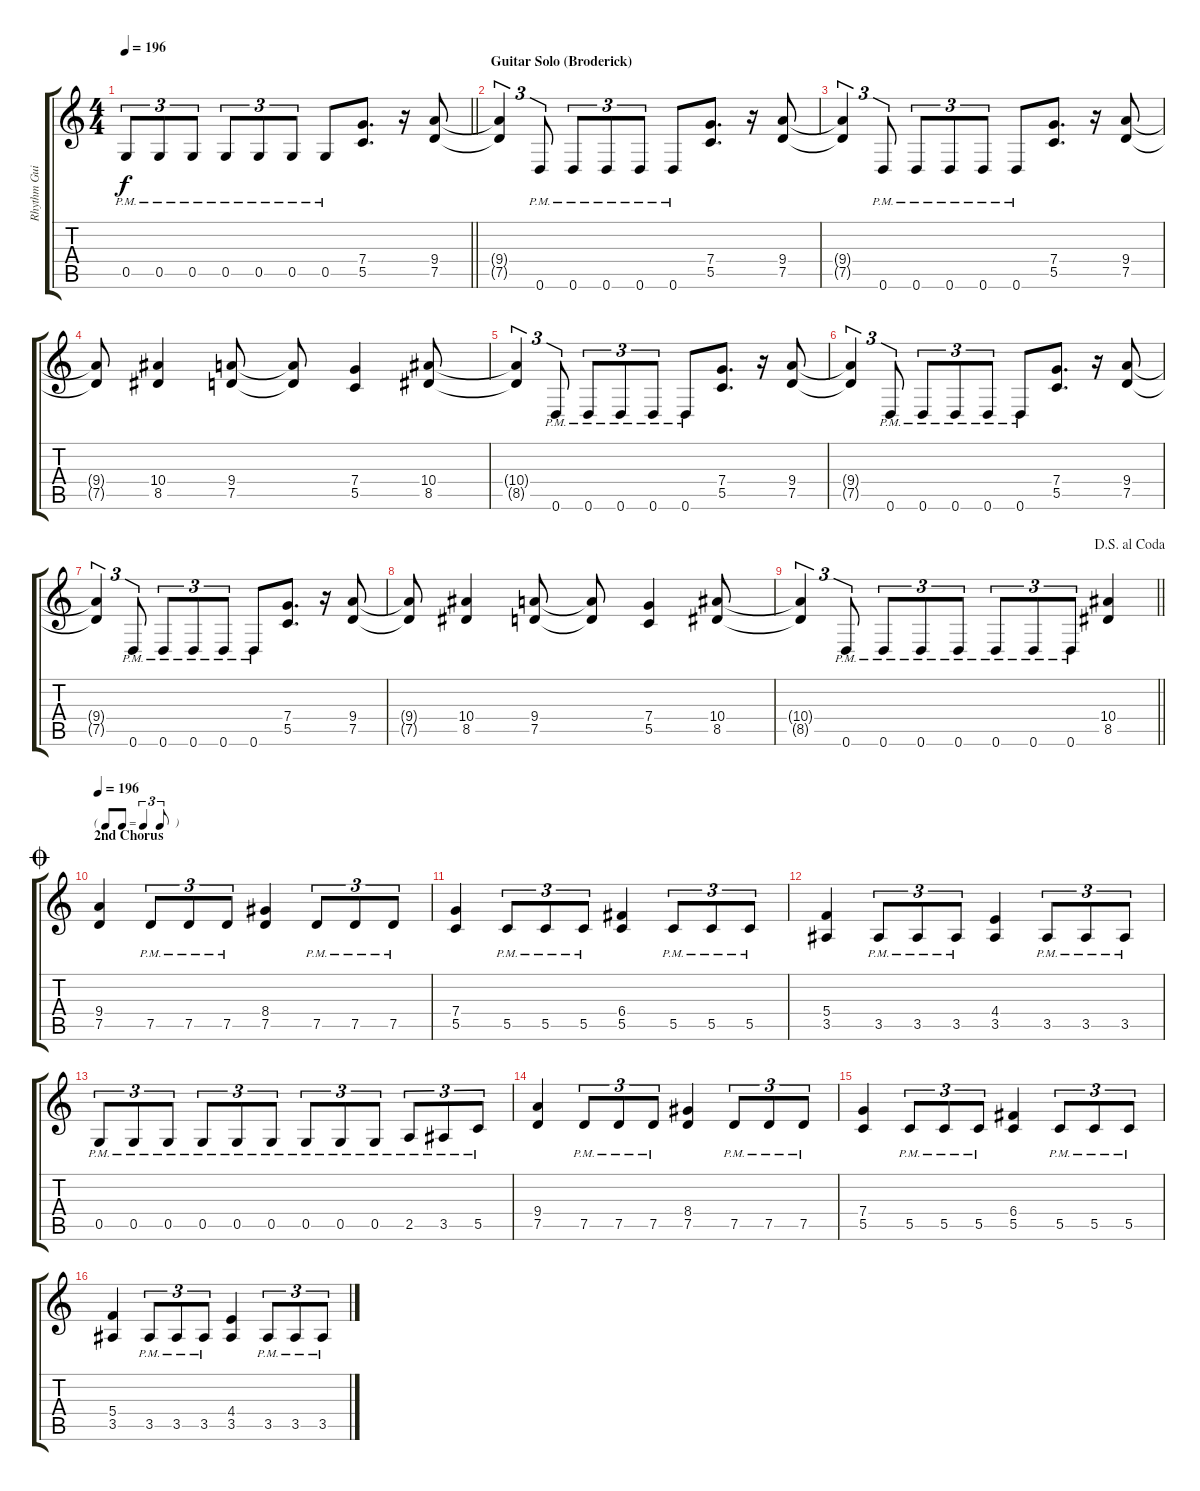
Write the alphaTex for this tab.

\track ("Rhythm Guitar 1" "Rhythm Gui") {instrument distortionguitar}
\staff {score tabs}
\tuning (D4 A3 F3 C3 G2 D2) {hide}
\ts (4 4)
\tempo 196
\clef g2
\barLineRight lightlight
\ks c
0.5{pm}.8{tu (3 2) dy f} 0.5{pm}.8{tu (3 2)} 0.5{pm}.8{tu (3 2)} 0.5{pm}.8{tu (3 2)} 0.5{pm}.8{tu (3 2)} 0.5{pm}.8{tu (3 2)} 0.5{pm}.8 (7.4 5.5).8{d} r.16 (9.4 7.5).8 |
\section ("" "Guitar Solo (Broderick)")
(9.4{t} 7.5{t}).4{tu (3 2)} 0.6{pm}.8{tu (3 2)} 0.6{pm}.8{tu (3 2)} 0.6{pm}.8{tu (3 2)} 0.6{pm}.8{tu (3 2)} 0.6{pm}.8 (7.4 5.5).8{d} r.16 (9.4 7.5).8 |
(9.4{t} 7.5{t}).4{tu (3 2)} 0.6{pm}.8{tu (3 2)} 0.6{pm}.8{tu (3 2)} 0.6{pm}.8{tu (3 2)} 0.6{pm}.8{tu (3 2)} 0.6{pm}.8 (7.4 5.5).8{d} r.16 (9.4 7.5).8 |
(9.4{t} 7.5{t}).8 (10.4 8.5).4 (9.4 7.5).8 (9.4{t} 7.5{t}).8 (7.4 5.5).4 (10.4 8.5).8 |
(10.4{t} 8.5{t}).4{tu (3 2)} 0.6{pm}.8{tu (3 2)} 0.6{pm}.8{tu (3 2)} 0.6{pm}.8{tu (3 2)} 0.6{pm}.8{tu (3 2)} 0.6{pm}.8 (7.4 5.5).8{d} r.16 (9.4 7.5).8 |
(9.4{t} 7.5{t}).4{tu (3 2)} 0.6{pm}.8{tu (3 2)} 0.6{pm}.8{tu (3 2)} 0.6{pm}.8{tu (3 2)} 0.6{pm}.8{tu (3 2)} 0.6{pm}.8 (7.4 5.5).8{d} r.16 (9.4 7.5).8 |
(9.4{t} 7.5{t}).4{tu (3 2)} 0.6{pm}.8{tu (3 2)} 0.6{pm}.8{tu (3 2)} 0.6{pm}.8{tu (3 2)} 0.6{pm}.8{tu (3 2)} 0.6{pm}.8 (7.4 5.5).8{d} r.16 (9.4 7.5).8 |
(9.4{t} 7.5{t}).8 (10.4 8.5).4 (9.4 7.5).8 (9.4{t} 7.5{t}).8 (7.4 5.5).4 (10.4 8.5).8 |
\jump dalsegnoalcoda
\barLineRight lightlight
(10.4{t} 8.5{t}).4{tu (3 2)} 0.6{pm}.8{tu (3 2)} 0.6{pm}.8{tu (3 2)} 0.6{pm}.8{tu (3 2)} 0.6{pm}.8{tu (3 2)} 0.6{pm}.8{tu (3 2)} 0.6{pm}.8{tu (3 2)} 0.6{pm}.8{tu (3 2)} (10.4 8.5).4 |
\tf triplet8th
\section ("" "2nd Chorus")
\jump coda
\tempo 196
(9.4 7.5).4 7.5{pm}.8{tu (3 2)} 7.5{pm}.8{tu (3 2)} 7.5{pm}.8{tu (3 2)} (8.4 7.5).4 7.5{pm}.8{tu (3 2)} 7.5{pm}.8{tu (3 2)} 7.5{pm}.8{tu (3 2)} |
(7.4 5.5).4 5.5{pm}.8{tu (3 2)} 5.5{pm}.8{tu (3 2)} 5.5{pm}.8{tu (3 2)} (6.4 5.5).4 5.5{pm}.8{tu (3 2)} 5.5{pm}.8{tu (3 2)} 5.5{pm}.8{tu (3 2)} |
(5.4 3.5).4 3.5{pm}.8{tu (3 2)} 3.5{pm}.8{tu (3 2)} 3.5{pm}.8{tu (3 2)} (4.4 3.5).4 3.5{pm}.8{tu (3 2)} 3.5{pm}.8{tu (3 2)} 3.5{pm}.8{tu (3 2)} |
0.5{pm}.8{tu (3 2)} 0.5{pm}.8{tu (3 2)} 0.5{pm}.8{tu (3 2)} 0.5{pm}.8{tu (3 2)} 0.5{pm}.8{tu (3 2)} 0.5{pm}.8{tu (3 2)} 0.5{pm}.8{tu (3 2)} 0.5{pm}.8{tu (3 2)} 0.5{pm}.8{tu (3 2)} 2.5{pm}.8{tu (3 2)} 3.5{pm}.8{tu (3 2)} 5.5{pm}.8{tu (3 2)} |
(9.4 7.5).4 7.5{pm}.8{tu (3 2)} 7.5{pm}.8{tu (3 2)} 7.5{pm}.8{tu (3 2)} (8.4 7.5).4 7.5{pm}.8{tu (3 2)} 7.5{pm}.8{tu (3 2)} 7.5{pm}.8{tu (3 2)} |
(7.4 5.5).4 5.5{pm}.8{tu (3 2)} 5.5{pm}.8{tu (3 2)} 5.5{pm}.8{tu (3 2)} (6.4 5.5).4 5.5{pm}.8{tu (3 2)} 5.5{pm}.8{tu (3 2)} 5.5{pm}.8{tu (3 2)} |
(5.4 3.5).4 3.5{pm}.8{tu (3 2)} 3.5{pm}.8{tu (3 2)} 3.5{pm}.8{tu (3 2)} (4.4 3.5).4 3.5{pm}.8{tu (3 2)} 3.5{pm}.8{tu (3 2)} 3.5{pm}.8{tu (3 2)}
